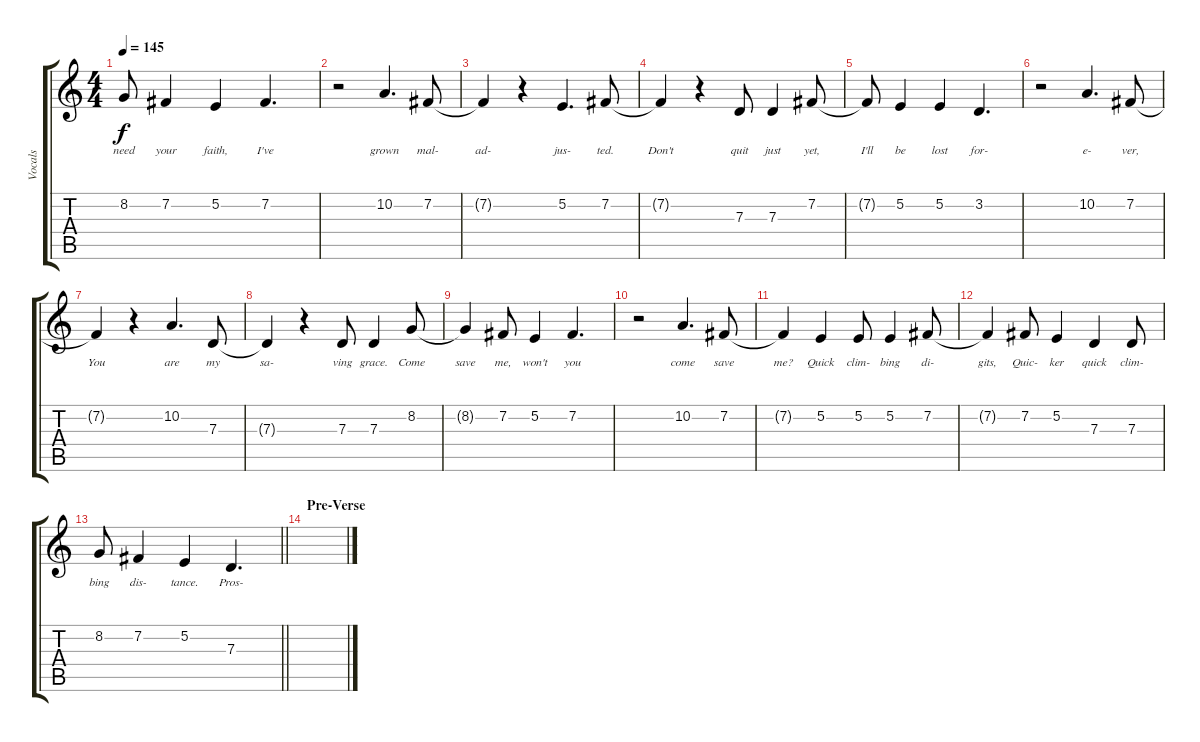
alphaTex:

\track ("Vocals" "Vocals") {instrument flute}
\staff {score tabs}
\tuning (E4 B3 G3 D3 A2 D2) {hide}
\ts (4 4)
\tempo 145
\clef g2
\ks c
8.2{t}.8{lyrics (0 "need") lyrics (1 "") lyrics (2 "") lyrics (3 "") lyrics (4 "") dy f} 7.2.4{lyrics (0 "your") lyrics (1 "") lyrics (2 "") lyrics (3 "") lyrics (4 "")} 5.2.4{lyrics (0 "faith,") lyrics (1 "") lyrics (2 "") lyrics (3 "") lyrics (4 "")} 7.2.4{d lyrics (0 "I've") lyrics (1 "") lyrics (2 "") lyrics (3 "") lyrics (4 "")} |
r.2 10.2.4{d lyrics (0 "grown") lyrics (1 "") lyrics (2 "") lyrics (3 "") lyrics (4 "")} 7.2.8{lyrics (0 "mal-") lyrics (1 "") lyrics (2 "") lyrics (3 "") lyrics (4 "")} |
7.2{t}.4{lyrics (0 "ad-") lyrics (1 "") lyrics (2 "") lyrics (3 "") lyrics (4 "")} r.4 5.2.4{d lyrics (0 "jus-") lyrics (1 "") lyrics (2 "") lyrics (3 "") lyrics (4 "")} 7.2.8{lyrics (0 "ted.") lyrics (1 "") lyrics (2 "") lyrics (3 "") lyrics (4 "")} |
7.2{t}.4{lyrics (0 "Don't") lyrics (1 "") lyrics (2 "") lyrics (3 "") lyrics (4 "")} r.4 7.3.8{lyrics (0 "quit") lyrics (1 "") lyrics (2 "") lyrics (3 "") lyrics (4 "")} 7.3.4{lyrics (0 "just") lyrics (1 "") lyrics (2 "") lyrics (3 "") lyrics (4 "")} 7.2.8{lyrics (0 "yet,") lyrics (1 "") lyrics (2 "") lyrics (3 "") lyrics (4 "")} |
7.2{t}.8{lyrics (0 "I'll") lyrics (1 "") lyrics (2 "") lyrics (3 "") lyrics (4 "")} 5.2.4{lyrics (0 "be") lyrics (1 "") lyrics (2 "") lyrics (3 "") lyrics (4 "")} 5.2.4{lyrics (0 "lost") lyrics (1 "") lyrics (2 "") lyrics (3 "") lyrics (4 "")} 3.2.4{d lyrics (0 "for-") lyrics (1 "") lyrics (2 "") lyrics (3 "") lyrics (4 "")} |
r.2 10.2.4{d lyrics (0 "e-") lyrics (1 "") lyrics (2 "") lyrics (3 "") lyrics (4 "")} 7.2.8{lyrics (0 "ver,") lyrics (1 "") lyrics (2 "") lyrics (3 "") lyrics (4 "")} |
7.2{t}.4{lyrics (0 "You") lyrics (1 "") lyrics (2 "") lyrics (3 "") lyrics (4 "")} r.4 10.2.4{d lyrics (0 "are") lyrics (1 "") lyrics (2 "") lyrics (3 "") lyrics (4 "")} 7.3.8{lyrics (0 "my") lyrics (1 "") lyrics (2 "") lyrics (3 "") lyrics (4 "")} |
7.3{t}.4{lyrics (0 "sa-") lyrics (1 "") lyrics (2 "") lyrics (3 "") lyrics (4 "")} r.4 7.3.8{lyrics (0 "ving") lyrics (1 "") lyrics (2 "") lyrics (3 "") lyrics (4 "")} 7.3.4{lyrics (0 "grace.") lyrics (1 "") lyrics (2 "") lyrics (3 "") lyrics (4 "")} 8.2.8{lyrics (0 "Come") lyrics (1 "") lyrics (2 "") lyrics (3 "") lyrics (4 "")} |
8.2{t}.4{lyrics (0 "save") lyrics (1 "") lyrics (2 "") lyrics (3 "") lyrics (4 "")} 7.2.8{lyrics (0 "me,") lyrics (1 "") lyrics (2 "") lyrics (3 "") lyrics (4 "")} 5.2.4{lyrics (0 "won't") lyrics (1 "") lyrics (2 "") lyrics (3 "") lyrics (4 "")} 7.2.4{d lyrics (0 "you") lyrics (1 "") lyrics (2 "") lyrics (3 "") lyrics (4 "")} |
r.2 10.2.4{d lyrics (0 "come") lyrics (1 "") lyrics (2 "") lyrics (3 "") lyrics (4 "")} 7.2.8{lyrics (0 "save") lyrics (1 "") lyrics (2 "") lyrics (3 "") lyrics (4 "")} |
7.2{t}.4{lyrics (0 "me?") lyrics (1 "") lyrics (2 "") lyrics (3 "") lyrics (4 "")} 5.2.4{lyrics (0 "Quick") lyrics (1 "") lyrics (2 "") lyrics (3 "") lyrics (4 "")} 5.2.8{lyrics (0 "clim-") lyrics (1 "") lyrics (2 "") lyrics (3 "") lyrics (4 "")} 5.2.4{lyrics (0 "bing") lyrics (1 "") lyrics (2 "") lyrics (3 "") lyrics (4 "")} 7.2.8{lyrics (0 "di-") lyrics (1 "") lyrics (2 "") lyrics (3 "") lyrics (4 "")} |
7.2{t}.4{lyrics (0 "gits,") lyrics (1 "") lyrics (2 "") lyrics (3 "") lyrics (4 "")} 7.2.8{lyrics (0 "Quic-") lyrics (1 "") lyrics (2 "") lyrics (3 "") lyrics (4 "")} 5.2.4{lyrics (0 "ker") lyrics (1 "") lyrics (2 "") lyrics (3 "") lyrics (4 "")} 7.3.4{lyrics (0 "quick") lyrics (1 "") lyrics (2 "") lyrics (3 "") lyrics (4 "")} 7.3.8{lyrics (0 "clim-") lyrics (1 "") lyrics (2 "") lyrics (3 "") lyrics (4 "")} |
\barLineRight lightlight
8.2.8{lyrics (0 "bing") lyrics (1 "") lyrics (2 "") lyrics (3 "") lyrics (4 "")} 7.2.4{lyrics (0 "dis-") lyrics (1 "") lyrics (2 "") lyrics (3 "") lyrics (4 "")} 5.2.4{lyrics (0 "tance.") lyrics (1 "") lyrics (2 "") lyrics (3 "") lyrics (4 "")} 7.3.4{d lyrics (0 "Pros-") lyrics (1 "") lyrics (2 "") lyrics (3 "") lyrics (4 "")} |
\section ("" "Pre-Verse")
